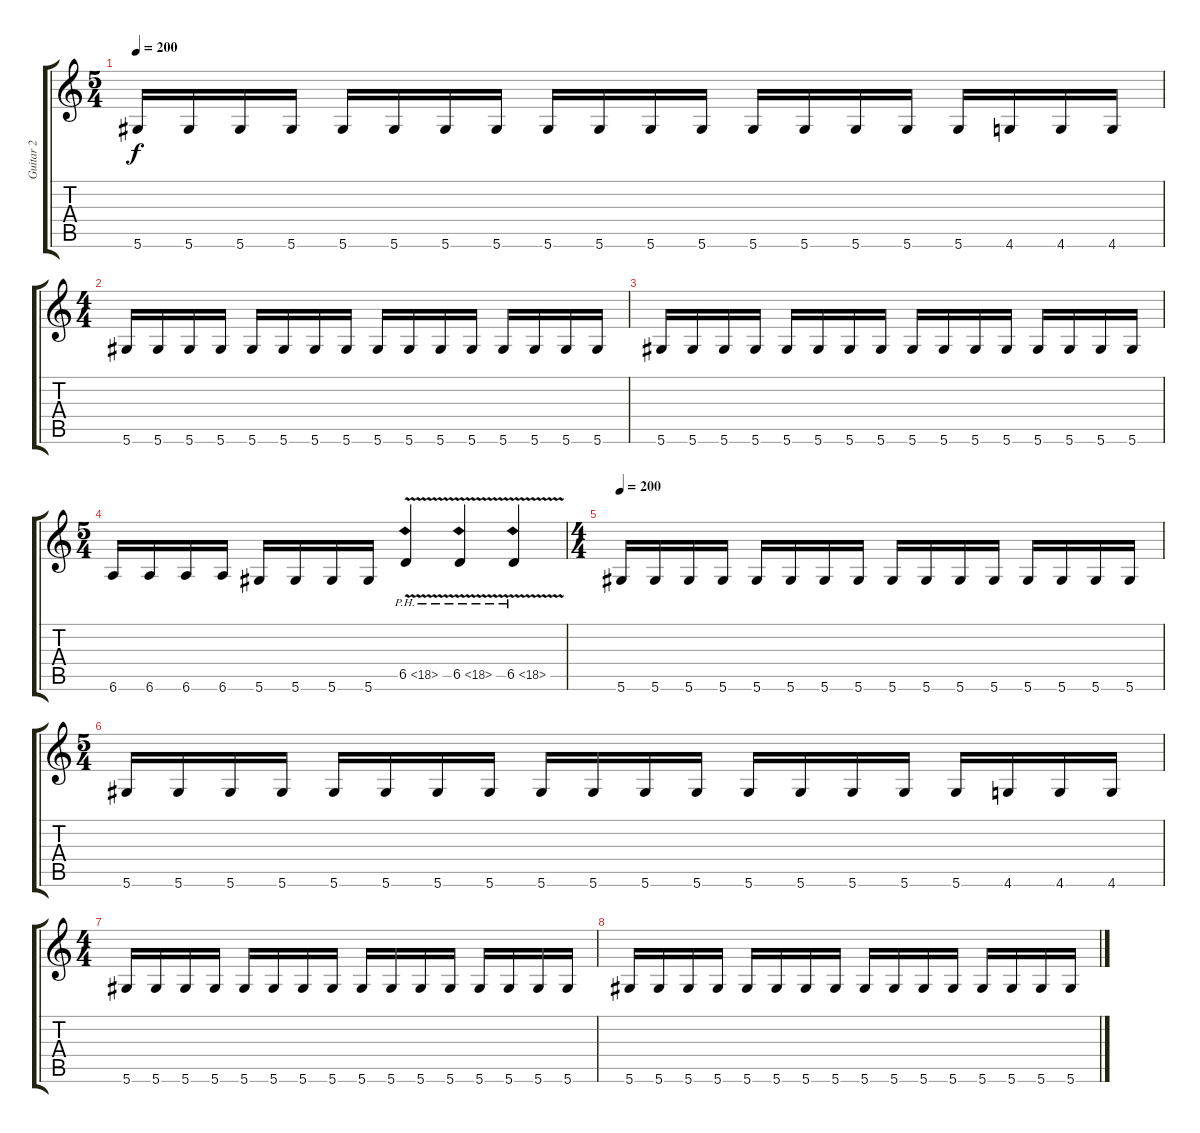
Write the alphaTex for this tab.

\track ("Guitar 2" "Guitar 2") {instrument overdrivenguitar}
\staff {score tabs}
\tuning (Eb4 Bb3 Gb3 Db3 Ab2 Eb2) {hide}
\ts (5 4)
\tempo 200
\clef g2
\ks c
5.6.16{dy f} 5.6.16 5.6.16 5.6.16 5.6.16 5.6.16 5.6.16 5.6.16 5.6.16 5.6.16 5.6.16 5.6.16 5.6.16 5.6.16 5.6.16 5.6.16 5.6.16 4.6.16 4.6.16 4.6.16 |
\ts (4 4)
5.6.16 5.6.16 5.6.16 5.6.16 5.6.16 5.6.16 5.6.16 5.6.16 5.6.16 5.6.16 5.6.16 5.6.16 5.6.16 5.6.16 5.6.16 5.6.16 |
5.6.16 5.6.16 5.6.16 5.6.16 5.6.16 5.6.16 5.6.16 5.6.16 5.6.16 5.6.16 5.6.16 5.6.16 5.6.16 5.6.16 5.6.16 5.6.16 |
\ts (5 4)
6.6.16 6.6.16 6.6.16 6.6.16 5.6.16 5.6.16 5.6.16 5.6.16 6.5{ph 12 v}.4 6.5{ph 12 v}.4 6.5{ph 12 v}.4 |
\ts (4 4)
\tempo 200
5.6.16 5.6.16 5.6.16 5.6.16 5.6.16 5.6.16 5.6.16 5.6.16 5.6.16 5.6.16 5.6.16 5.6.16 5.6.16 5.6.16 5.6.16 5.6.16 |
\ts (5 4)
5.6.16 5.6.16 5.6.16 5.6.16 5.6.16 5.6.16 5.6.16 5.6.16 5.6.16 5.6.16 5.6.16 5.6.16 5.6.16 5.6.16 5.6.16 5.6.16 5.6.16 4.6.16 4.6.16 4.6.16 |
\ts (4 4)
5.6.16 5.6.16 5.6.16 5.6.16 5.6.16 5.6.16 5.6.16 5.6.16 5.6.16 5.6.16 5.6.16 5.6.16 5.6.16 5.6.16 5.6.16 5.6.16 |
5.6.16 5.6.16 5.6.16 5.6.16 5.6.16 5.6.16 5.6.16 5.6.16 5.6.16 5.6.16 5.6.16 5.6.16 5.6.16 5.6.16 5.6.16 5.6.16
